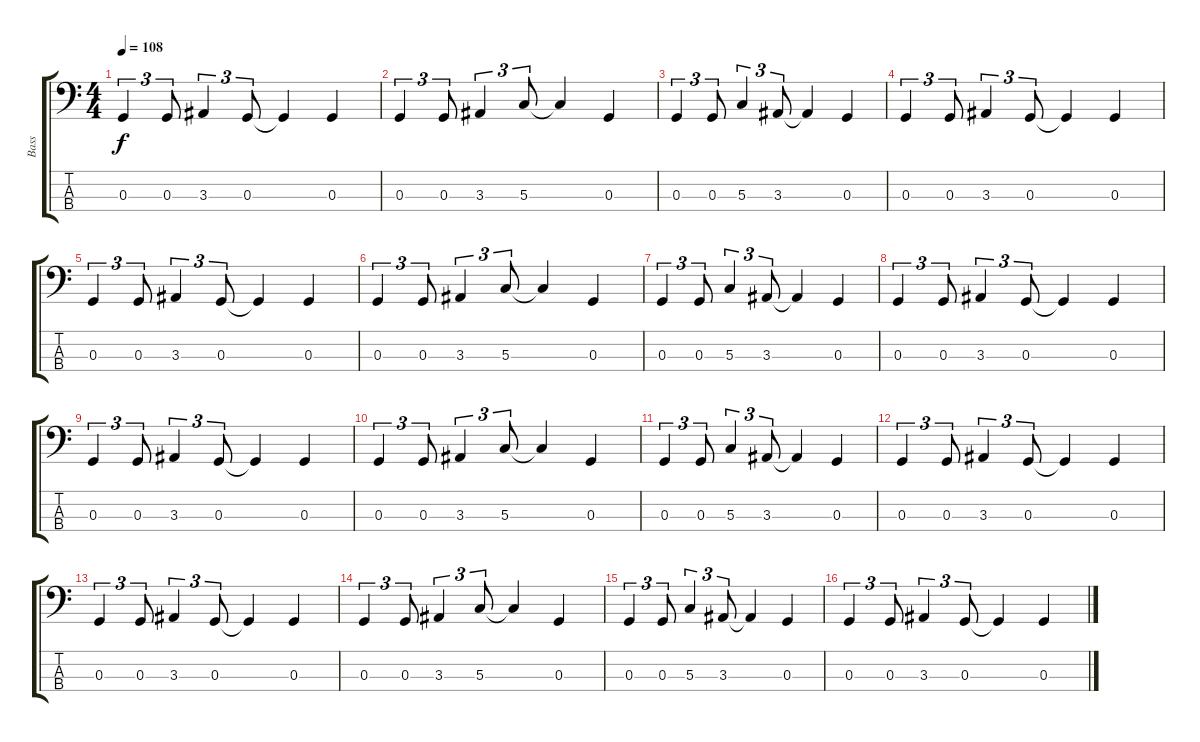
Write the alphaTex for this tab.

\track ("Bass" "Bass") {instrument electricbasspick}
\staff {score tabs}
\tuning (F2 C2 G1 D1) {hide}
\ts (4 4)
\tempo 108
\clef f4
\ks c
0.3.4{tu (3 2) dy f} 0.3.8{tu (3 2)} 3.3.4{tu (3 2)} 0.3.8{tu (3 2)} 0.3{t}.4 0.3.4 |
0.3.4{tu (3 2) volume 11} 0.3.8{tu (3 2)} 3.3.4{tu (3 2)} 5.3.8{tu (3 2)} 5.3{t}.4 0.3.4 |
0.3.4{tu (3 2)} 0.3.8{tu (3 2)} 5.3.4{tu (3 2)} 3.3.8{tu (3 2)} 3.3{t}.4 0.3.4 |
0.3.4{tu (3 2)} 0.3.8{tu (3 2)} 3.3.4{tu (3 2)} 0.3.8{tu (3 2)} 0.3{t}.4 0.3.4 |
0.3.4{tu (3 2) volume 8} 0.3.8{tu (3 2)} 3.3.4{tu (3 2)} 0.3.8{tu (3 2)} 0.3{t}.4 0.3.4 |
0.3.4{tu (3 2)} 0.3.8{tu (3 2)} 3.3.4{tu (3 2)} 5.3.8{tu (3 2)} 5.3{t}.4 0.3.4 |
0.3.4{tu (3 2)} 0.3.8{tu (3 2)} 5.3.4{tu (3 2)} 3.3.8{tu (3 2)} 3.3{t}.4 0.3.4 |
0.3.4{tu (3 2) volume 5} 0.3.8{tu (3 2)} 3.3.4{tu (3 2)} 0.3.8{tu (3 2)} 0.3{t}.4 0.3.4 |
0.3.4{tu (3 2)} 0.3.8{tu (3 2)} 3.3.4{tu (3 2)} 0.3.8{tu (3 2)} 0.3{t}.4 0.3.4 |
0.3.4{tu (3 2)} 0.3.8{tu (3 2)} 3.3.4{tu (3 2)} 5.3.8{tu (3 2)} 5.3{t}.4 0.3.4 |
0.3.4{tu (3 2) volume 3} 0.3.8{tu (3 2)} 5.3.4{tu (3 2)} 3.3.8{tu (3 2)} 3.3{t}.4 0.3.4 |
0.3.4{tu (3 2)} 0.3.8{tu (3 2)} 3.3.4{tu (3 2)} 0.3.8{tu (3 2)} 0.3{t}.4 0.3.4 |
0.3.4{tu (3 2)} 0.3.8{tu (3 2)} 3.3.4{tu (3 2)} 0.3.8{tu (3 2)} 0.3{t}.4 0.3.4 |
0.3.4{tu (3 2)} 0.3.8{tu (3 2)} 3.3.4{tu (3 2)} 5.3.8{tu (3 2)} 5.3{t}.4 0.3.4 |
0.3.4{tu (3 2) volume 0} 0.3.8{tu (3 2)} 5.3.4{tu (3 2)} 3.3.8{tu (3 2)} 3.3{t}.4 0.3.4 |
0.3.4{tu (3 2)} 0.3.8{tu (3 2)} 3.3.4{tu (3 2)} 0.3.8{tu (3 2)} 0.3{t}.4 0.3.4
